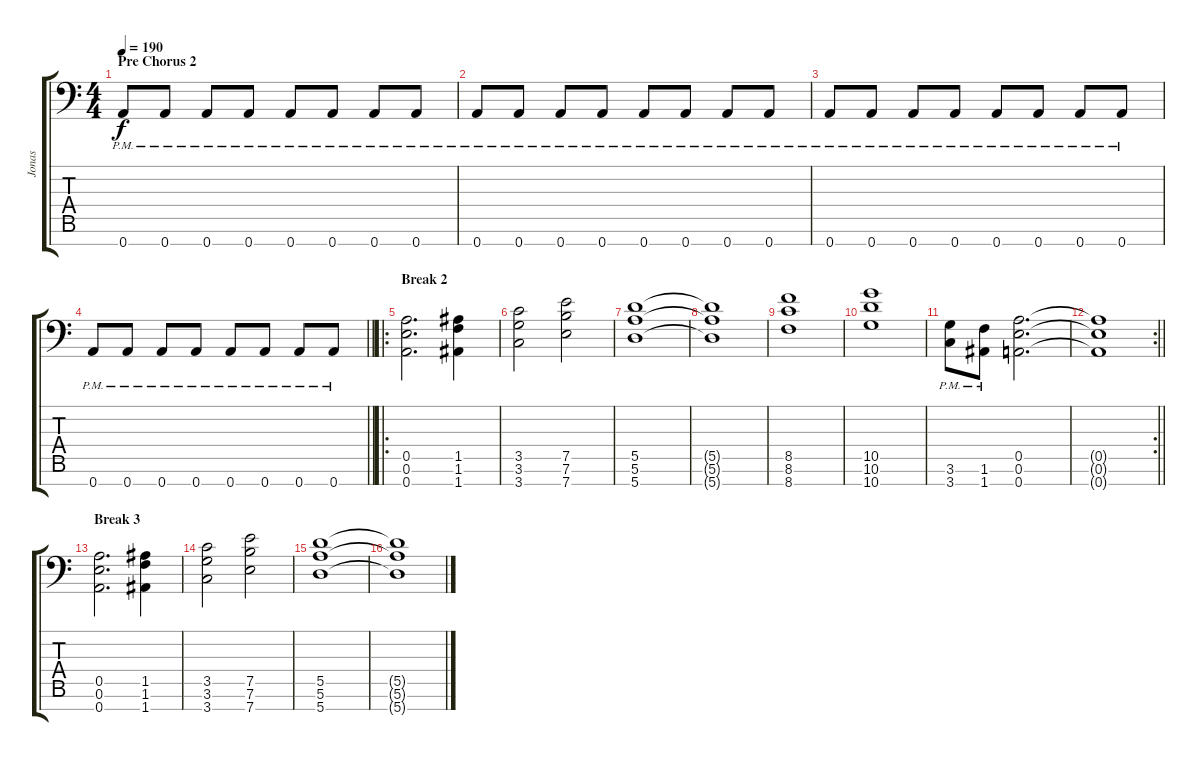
\track ("Jonas" "Jonas") {instrument distortionguitar}
\staff {score tabs}
\tuning (E4 B3 G3 D3 A2 E2 A1) {hide}
\ts (4 4)
\section ("" "Pre Chorus 2")
\tempo 190
\clef f4
\ks c
0.7{pm}.8{dy f} 0.7{pm}.8 0.7{pm}.8 0.7{pm}.8 0.7{pm}.8 0.7{pm}.8 0.7{pm}.8 0.7{pm}.8 |
0.7{pm}.8 0.7{pm}.8 0.7{pm}.8 0.7{pm}.8 0.7{pm}.8 0.7{pm}.8 0.7{pm}.8 0.7{pm}.8 |
0.7{pm}.8 0.7{pm}.8 0.7{pm}.8 0.7{pm}.8 0.7{pm}.8 0.7{pm}.8 0.7{pm}.8 0.7{pm}.8 |
\barLineRight lightlight
0.7{pm}.8 0.7{pm}.8 0.7{pm}.8 0.7{pm}.8 0.7{pm}.8 0.7{pm}.8 0.7{pm}.8 0.7{pm}.8 |
\ro
\section ("" "Break 2")
(0.5 0.6 0.7).2{d} (1.5 1.6 1.7).4 |
(3.5 3.6 3.7).2 (7.5 7.6 7.7).2 |
(5.5 5.6 5.7).1 |
(5.5{t} 5.6{t} 5.7{t}).1 |
(8.5 8.6 8.7).1 |
(10.5 10.6 10.7).1 |
(3.6{pm} 3.7{pm}).8 (1.6{pm} 1.7{pm}).8 (0.5 0.6 0.7).2{d} |
\rc 2
\barLineRight lightlight
(0.5{t} 0.6{t} 0.7{t}).1 |
\section ("" "Break 3")
(0.5 0.6 0.7).2{d} (1.5 1.6 1.7).4 |
(3.5 3.6 3.7).2 (7.5 7.6 7.7).2 |
(5.5 5.6 5.7).1 |
(5.5{t} 5.6{t} 5.7{t}).1
